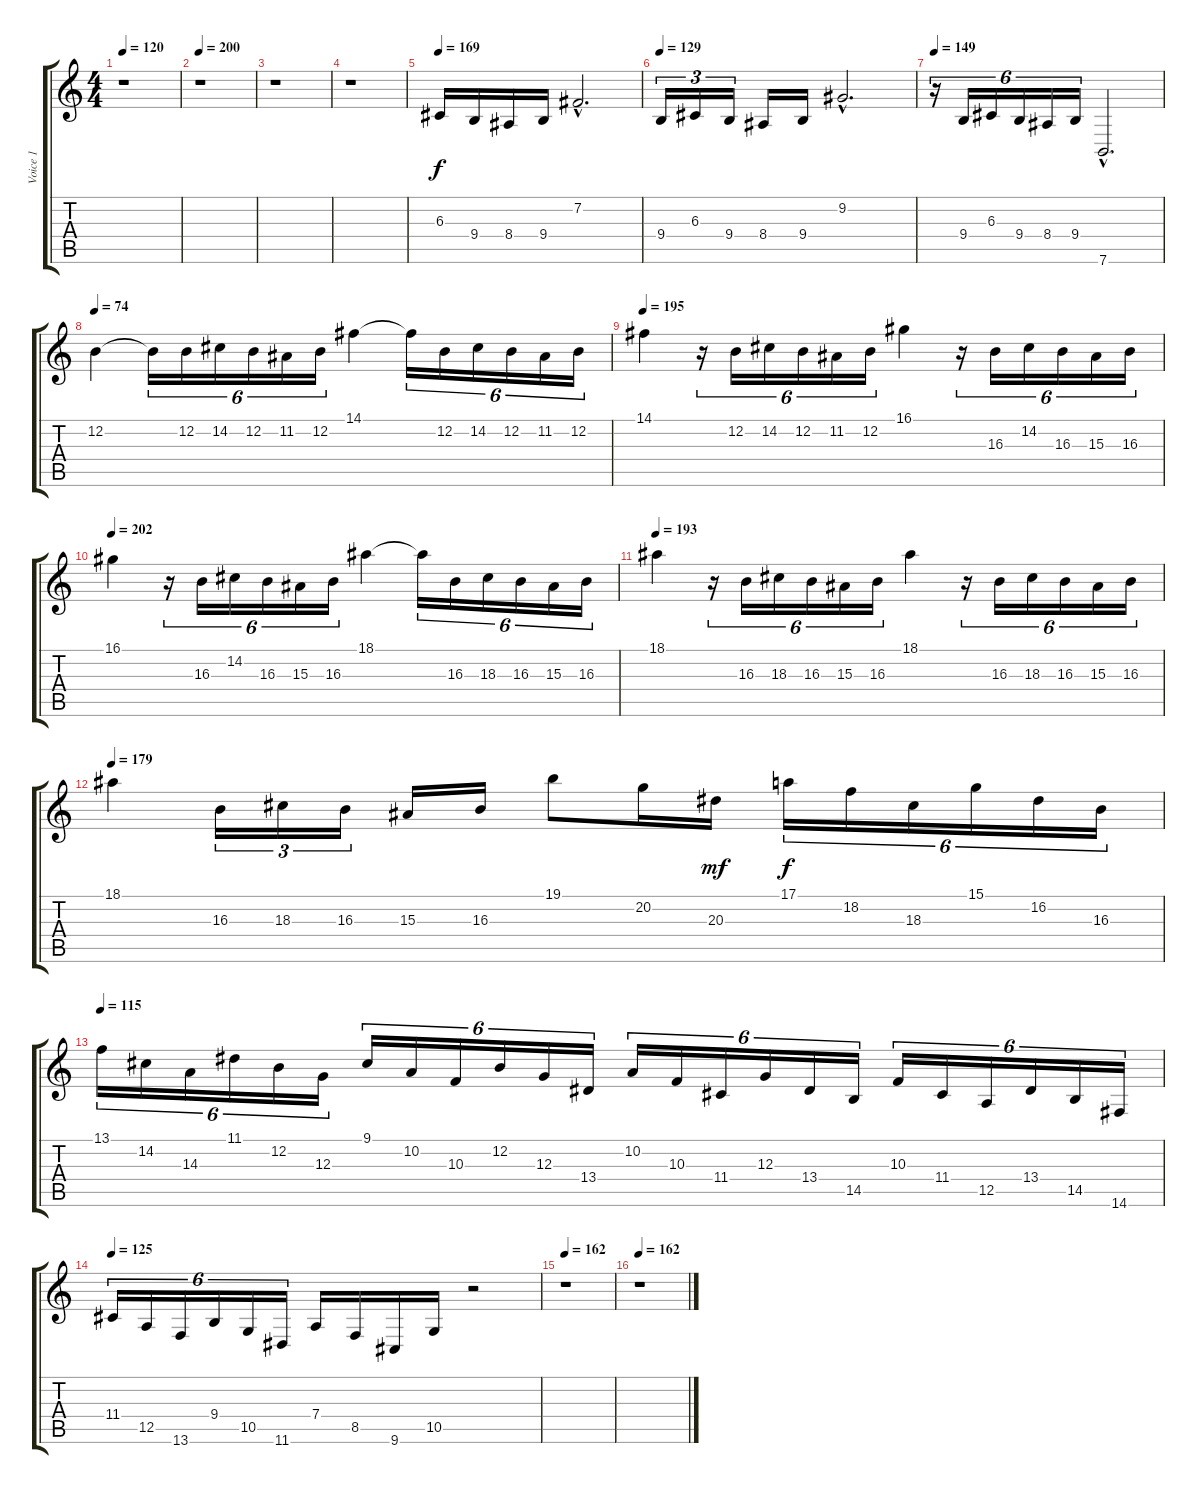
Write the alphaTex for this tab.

\track ("Voice 1" "Voice 1") {instrument choiraahs}
\staff {score tabs}
\tuning (E4 B3 G3 D3 A2 E2) {hide}
\ts (4 4)
\tempo 120
\clef g2
\ks c
r.1{dy f} |
\tempo 200
r.1 |
r.1 |
r.1 |
\tempo 169
6.3.16{balance 11 instrument rockorgan} 9.4.16 8.4.16 9.4.16 7.2{hac}.2{d} |
\tempo 129
9.4.16{tu (3 2)} 6.3.16{tu (3 2)} 9.4.16{tu (3 2)} 8.4.16 9.4.16 9.2{hac}.2{d} |
\tempo 149
r.16{tu (6 4)} 9.4.16{tu (6 4)} 6.3.16{tu (6 4)} 9.4.16{tu (6 4)} 8.4.16{tu (6 4)} 9.4.16{tu (6 4)} 7.6{hac}.2{d} |
\tempo 74
12.2.4 12.2{t}.16{tu (6 4)} 12.2.16{tu (6 4)} 14.2.16{tu (6 4)} 12.2.16{tu (6 4)} 11.2.16{tu (6 4)} 12.2.16{tu (6 4)} 14.1.4 14.1{t}.16{tu (6 4)} 12.2.16{tu (6 4)} 14.2.16{tu (6 4)} 12.2.16{tu (6 4)} 11.2.16{tu (6 4)} 12.2.16{tu (6 4)} |
\tempo 195
14.1.4 r.16{tu (6 4)} 12.2.16{tu (6 4)} 14.2.16{tu (6 4)} 12.2.16{tu (6 4)} 11.2.16{tu (6 4)} 12.2.16{tu (6 4)} 16.1.4 r.16{tu (6 4)} 16.3.16{tu (6 4)} 14.2.16{tu (6 4)} 16.3.16{tu (6 4)} 15.3.16{tu (6 4)} 16.3.16{tu (6 4)} |
\tempo 202
16.1.4 r.16{tu (6 4)} 16.3.16{tu (6 4)} 14.2.16{tu (6 4)} 16.3.16{tu (6 4)} 15.3.16{tu (6 4)} 16.3.16{tu (6 4)} 18.1.4 18.1{t}.16{tu (6 4)} 16.3.16{tu (6 4)} 18.3.16{tu (6 4)} 16.3.16{tu (6 4)} 15.3.16{tu (6 4)} 16.3.16{tu (6 4)} |
\tempo 193
18.1.4 r.16{tu (6 4)} 16.3.16{tu (6 4)} 18.3.16{tu (6 4)} 16.3.16{tu (6 4)} 15.3.16{tu (6 4)} 16.3.16{tu (6 4)} 18.1.4 r.16{tu (6 4)} 16.3.16{tu (6 4)} 18.3.16{tu (6 4)} 16.3.16{tu (6 4)} 15.3.16{tu (6 4)} 16.3.16{tu (6 4)} |
\tempo 179
18.1.4 16.3.16{tu (3 2)} 18.3.16{tu (3 2)} 16.3.16{tu (3 2)} 15.3.16 16.3.16 19.1.8 20.2.16 20.3.16{dy mf} 17.1.16{tu (6 4) dy f} 18.2.16{tu (6 4)} 18.3.16{tu (6 4)} 15.1.16{tu (6 4)} 16.2.16{tu (6 4)} 16.3.16{tu (6 4)} |
\tempo 115
13.1.16{tu (6 4)} 14.2.16{tu (6 4)} 14.3.16{tu (6 4)} 11.1.16{tu (6 4)} 12.2.16{tu (6 4)} 12.3.16{tu (6 4)} 9.1.16{tu (6 4)} 10.2.16{tu (6 4)} 10.3.16{tu (6 4)} 12.2.16{tu (6 4)} 12.3.16{tu (6 4)} 13.4.16{tu (6 4)} 10.2.16{tu (6 4)} 10.3.16{tu (6 4)} 11.4.16{tu (6 4)} 12.3.16{tu (6 4)} 13.4.16{tu (6 4)} 14.5.16{tu (6 4)} 10.3.16{tu (6 4)} 11.4.16{tu (6 4)} 12.5.16{tu (6 4)} 13.4.16{tu (6 4)} 14.5.16{tu (6 4)} 14.6.16{tu (6 4)} |
\tempo 125
11.4.16{tu (6 4)} 12.5.16{tu (6 4)} 13.6.16{tu (6 4)} 9.4.16{tu (6 4)} 10.5.16{tu (6 4)} 11.6.16{tu (6 4)} 7.4.16 8.5.16 9.6.16 10.5.16 r.2 |
\tempo 162
r.1 |
\tempo 162
r.1
